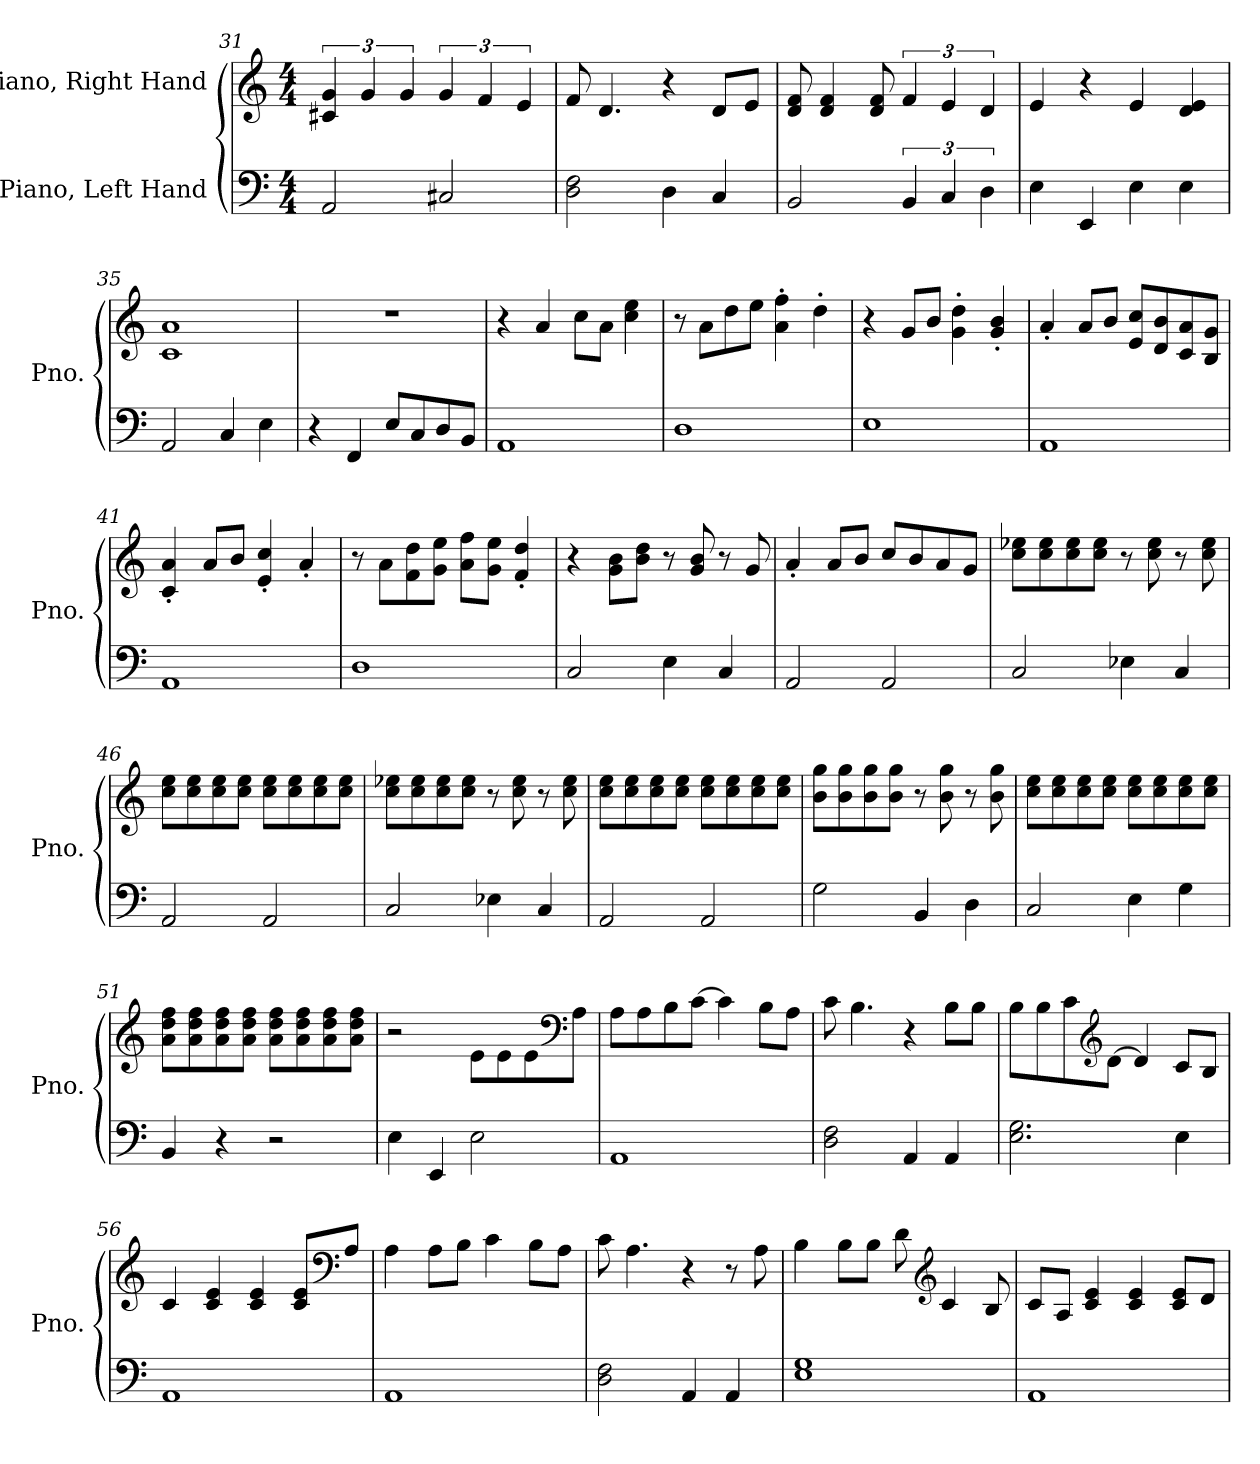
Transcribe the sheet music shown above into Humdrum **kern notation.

**kern	**kern
*part2	*part1
*staff2	*staff1
*I"Piano, Left Hand	*I"Piano, Right Hand
*I'Pno.	*I'Pno.
*clefF4	*clefG2
*k[]	*k[]
*M4/4	*M4/4
=31	=31
2AA/	6c#X/ 6g/
.	6g/
.	6g/
2C#X/	6g/
.	6f/
.	6e/
=32	=32
2D\ 2F\	8f/
.	4.d/
4D\	4r
4C/	8d/L
.	8e/J
!!LO:PB:g=z
=33	=33
2BB/	8d/ 8f/
.	4d/ 4f/
.	8d/ 8f/
6BB/	6f/
6C/	6e/
6D\	6d/
=34	=34
4E\	4e/
4EE/	4r
4E\	4e/
4E\	4d/ 4e/
=35	=35
2AA/	1c 1a
4C/	.
4E\	.
=36	=36
4r	1r
4FF/	.
8E/L	.
8C/	.
8D/	.
8BB/J	.
=37	=37
1AA	4r
.	4a/
.	8cc\L
.	8a\J
.	4cc\ 4ee\
=38	=38
1D	8r
.	8a\L
.	8dd\
.	8ee\J
.	4a\' 4ff\'
.	4dd'\
=39	=39
1E	4r
.	8g/L
.	8b/J
.	4g\' 4dd\'
.	4g/' 4b/'
!!LO:LB:g=z
=40	=40
1AA	4a'/
.	8a/L
.	8b/J
.	8e/ 8cc/L
.	8d/ 8b/
.	8c/ 8a/
.	8B/ 8g/J
=41	=41
1AA	4c/' 4a/'
.	8a/L
.	8b/J
.	4e/' 4cc/'
.	4a'/
=42	=42
1D	8r
.	8a\L
.	8f\ 8dd\
.	8g\ 8ee\J
.	8a\ 8ff\L
.	8g\ 8ee\J
.	4f/' 4dd/'
=43	=43
2C/	4r
.	8g\ 8b\L
.	8b\ 8dd\J
4E\	8r
.	8g/ 8b/
4C/	8r
.	8g/
=44	=44
2AA/	4a'/
.	8a/L
.	8b/J
2AA/	8cc/L
.	8b/
.	8a/
.	8g/J
!!LO:LB:g=z
=45	=45
2C/	8cc\ 8ee-X\L
.	8cc\ 8ee-\
.	8cc\ 8ee-\
.	8cc\ 8ee-\J
4E-X\	8r
.	8cc\ 8ee-\
4C/	8r
.	8cc\ 8ee-\
=46	=46
2AA/	8cc\ 8ee\L
.	8cc\ 8ee\
.	8cc\ 8ee\
.	8cc\ 8ee\J
2AA/	8cc\ 8ee\L
.	8cc\ 8ee\
.	8cc\ 8ee\
.	8cc\ 8ee\J
=47	=47
2C/	8cc\ 8ee-X\L
.	8cc\ 8ee-\
.	8cc\ 8ee-\
.	8cc\ 8ee-\J
4E-X\	8r
.	8cc\ 8ee-\
4C/	8r
.	8cc\ 8ee-\
=48	=48
2AA/	8cc\ 8ee\L
.	8cc\ 8ee\
.	8cc\ 8ee\
.	8cc\ 8ee\J
2AA/	8cc\ 8ee\L
.	8cc\ 8ee\
.	8cc\ 8ee\
.	8cc\ 8ee\J
=49	=49
2G\	8b\ 8gg\L
.	8b\ 8gg\
.	8b\ 8gg\
.	8b\ 8gg\J
4BB/	8r
.	8b\ 8gg\
4D\	8r
.	8b\ 8gg\
!!LO:LB:g=z
=50	=50
2C/	8cc\ 8ee\L
.	8cc\ 8ee\
.	8cc\ 8ee\
.	8cc\ 8ee\J
4E\	8cc\ 8ee\L
.	8cc\ 8ee\
4G\	8cc\ 8ee\
.	8cc\ 8ee\J
=51	=51
4BB/	8a\ 8dd\ 8ff\L
.	8a\ 8dd\ 8ff\
4r	8a\ 8dd\ 8ff\
.	8a\ 8dd\ 8ff\J
2r	8a\ 8dd\ 8ff\L
.	8a\ 8dd\ 8ff\
.	8a\ 8dd\ 8ff\
.	8a\ 8dd\ 8ff\J
=52	=52
4E\	2r
4EE/	.
2E\	8e\L
.	8e\
.	8e\
*	*clefF4
.	8A\J
=53	=53
1AA	8A\L
.	8A\
.	8B\
.	[8c\J
.	4c\]
.	8B\L
.	8A\J
=54	=54
2D\ 2F\	8c\
.	4.B\
4AA/	4r
4AA/	8B\L
.	8B\J
!!LO:LB:g=z
=55	=55
2.E\ 2.G\	8B\L
.	8B\
.	8c\
*	*clefG2
.	[8d\J
.	4d/]
4E\	8c/L
.	8B/J
=56	=56
1AA	4c/
.	4c/ 4e/
.	4c/ 4e/
.	8c/ 8e/L
*	*clefF4
.	8A/J
=57	=57
1AA	4A\
.	8A\L
.	8B\J
.	4c\
.	8B\L
.	8A\J
=58	=58
2D\ 2F\	8c\
.	4.A\
4AA/	4r
4AA/	8r
.	8A\
=59	=59
1E 1G	4B\
.	8B\L
.	8B\J
.	8d\
*	*clefG2
.	4c/
.	8B/
!!LO:LB:g=z
=60	=60
1AA	8c/L
.	8A/J
.	4c/ 4e/
.	4c/ 4e/
.	8c/ 8e/L
.	8d/J
=	=
*-	*-
